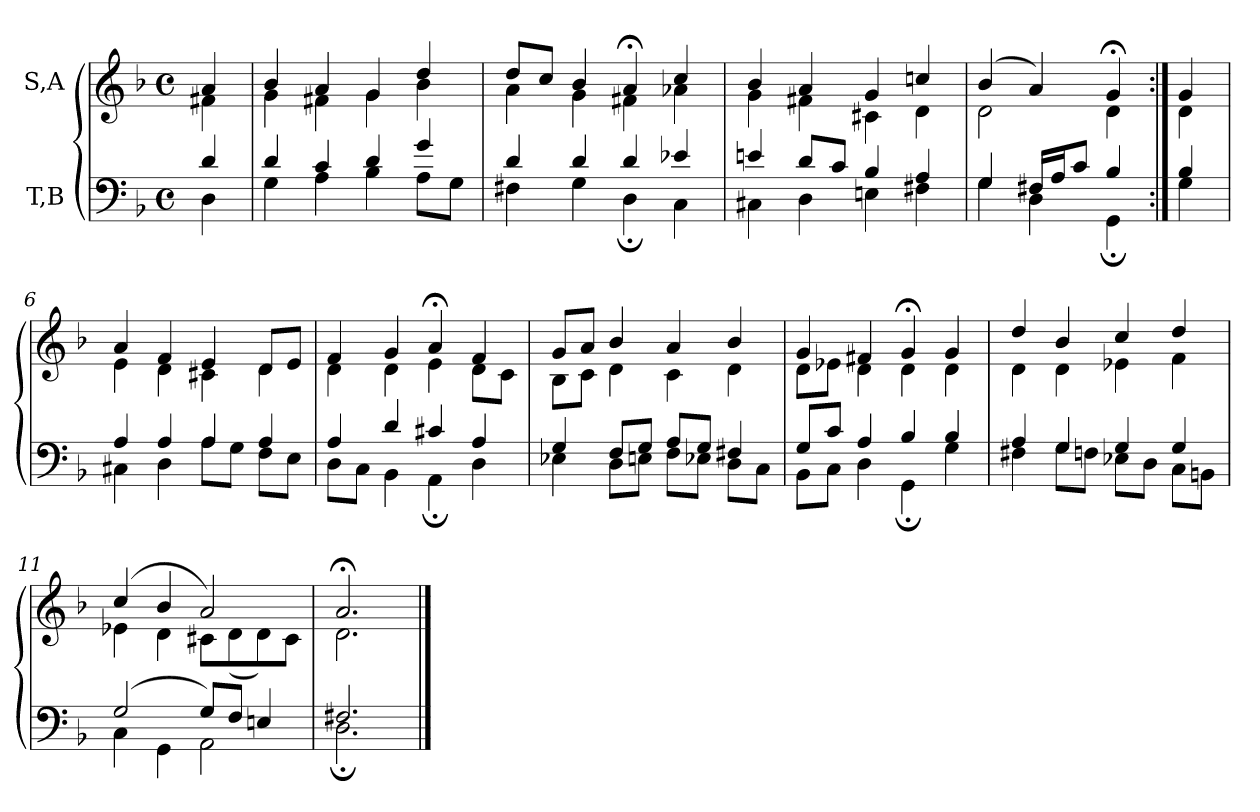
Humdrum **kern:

**kern	**kern
*part2	*part1
*staff2	*staff1
*I"T,B	*I"S,A
*clefF4	*clefG2
*k[b-]	*k[b-]
*M4/4	*M4/4
*met(c)	*met(c)
=	=
*^	*^
4d	4D	4a	4f#X
=1	=1	=1	=1
4d	4G	4b-	4g
4c	4A	4a	4f#X
4d	4B-	4g	4g
4g	8AL	4dd	4b-
.	8GJ	.	.
=2	=2	=2	=2
4d	4F#X	8ddL	4a
.	.	8ccJ	.
4d	4G	4b-	4g
4d	4D;	4a;<	4f#X
4e-X	4C	4cc	4a-X
=3	=3	=3	=3
4en	4C#X	4b-	4g
8dL	4D	4a	4f#X
8cJ	.	.	.
4B-	4En	4g	4c#X
4A	4F#X	4ccn	4d
=339	=339	=339	=339
4G	4G	(>4b-	2d
16F#XLL	4D	4a)	.
16AJ	.	.	.
8cJ	.	.	.
4B-	4GG;	4g;<	4d
=340:|!	=340:|!	=340:|!	=340:|!
4B-	4G	4g	4d
=6	=6	=6	=6
4A	4C#X	4a	4e
4A	4D	4f	4d
4A	8AL	4e	4c#X
.	8GJ	.	.
4A	8FL	8dL	4d
.	8EJ	8eJ	.
=7	=7	=7	=7
4A	8DL	4f	4d
.	8CJ	.	.
4d	4BB-	4g	4d
4c#X	4AA;	4a;<	4e
4A	4D	4f	8dL
.	.	.	8cJ
=8	=8	=8	=8
4G	4E-X	8gL	8B-L
.	.	8aJ	8cJ
8FL	8DL	4b-	4d
8GJ	8EnJ	.	.
8AL	8FL	4a	4c
8GJ	8E-XJ	.	.
4F#X	8DL	4b-	4d
.	8CJ	.	.
=9	=9	=9	=9
8GL	8BB-L	4g	8dL
8cJ	8CJ	.	8e-XJ
4A	4D	4f#X	4d
4B-	4GG;	4g;<	4d
4B-	4G	4g	4d
=10	=10	=10	=10
4A	4F#X	4dd	4d
4G	8GL	4b-	4d
.	8FnJ	.	.
4G	8E-XL	4cc	4e-X
.	8DJ	.	.
4G	8CL	4dd	4f
.	8BBnJ	.	.
=11	=11	=11	=11
(>2G	4C	(>4cc	4e-X
.	4GG	4b-	4d
8GL)	2AA	2a)	8c#XL
8FJ	.	.	(<8d
4En	.	.	8d)
.	.	.	8c#J
=12	=12	=12	=12
2.F#X	2.D;	2.a;<	2.d
*v	*v	*	*
*	*v	*v
==	==
*-	*-
